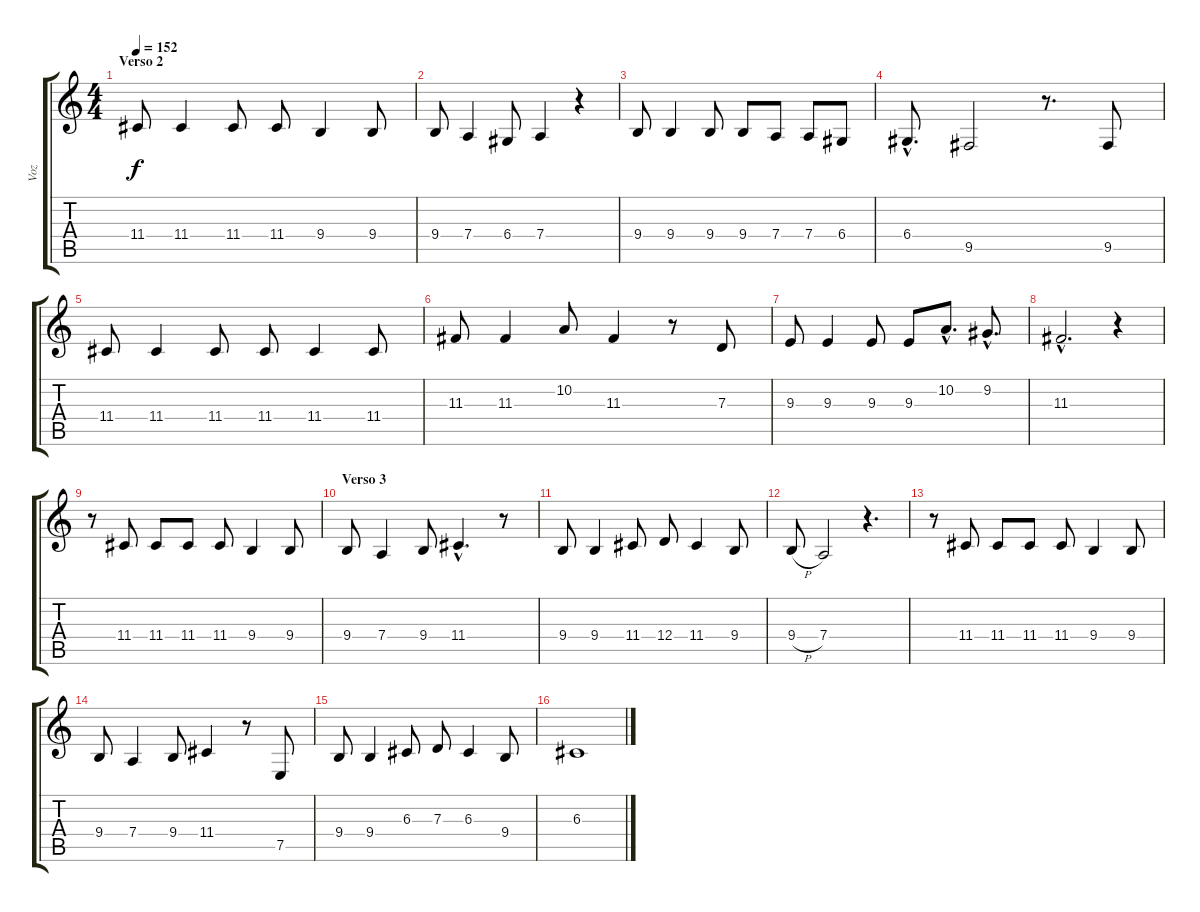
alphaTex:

\track ("Voz" "Voz") {instrument bassoon}
\staff {score tabs}
\tuning (E4 B3 G3 D3 A2 E2) {hide}
\ts (4 4)
\section ("" "Verso 2")
\tempo 152
\clef g2
\ks c
11.4.8{dy f} 11.4.4 11.4.8 11.4.8 9.4.4 9.4.8 |
9.4.8 7.4.4 6.4.8 7.4.4 r.4 |
9.4.8 9.4.4 9.4.8 9.4.8 7.4.8 7.4.8 6.4.8 |
6.4{hac}.8{d} 9.5.2 r.8{d} 9.5.8 |
11.4.8 11.4.4 11.4.8 11.4.8 11.4.4 11.4.8 |
11.3.8 11.3.4 10.2.8 11.3.4 r.8 7.3.8 |
9.3.8 9.3.4 9.3.8 9.3.8 10.2{hac}.8{d} 9.2{hac}.8{d} |
11.3{hac}.2{d} r.4 |
r.8 11.4.8 11.4.8 11.4.8 11.4.8 9.4.4 9.4.8 |
\section ("" "Verso 3")
9.4.8 7.4.4 9.4.8 11.4{hac}.4{d} r.8 |
9.4.8 9.4.4 11.4.8 12.4.8 11.4.4 9.4.8 |
9.4{h}.8 7.4.2 r.4{d} |
r.8 11.4.8 11.4.8 11.4.8 11.4.8 9.4.4 9.4.8 |
9.4.8 7.4.4 9.4.8 11.4.4 r.8 7.5.8 |
9.4.8 9.4.4 6.3.8 7.3.8 6.3.4 9.4.8 |
6.3.1
